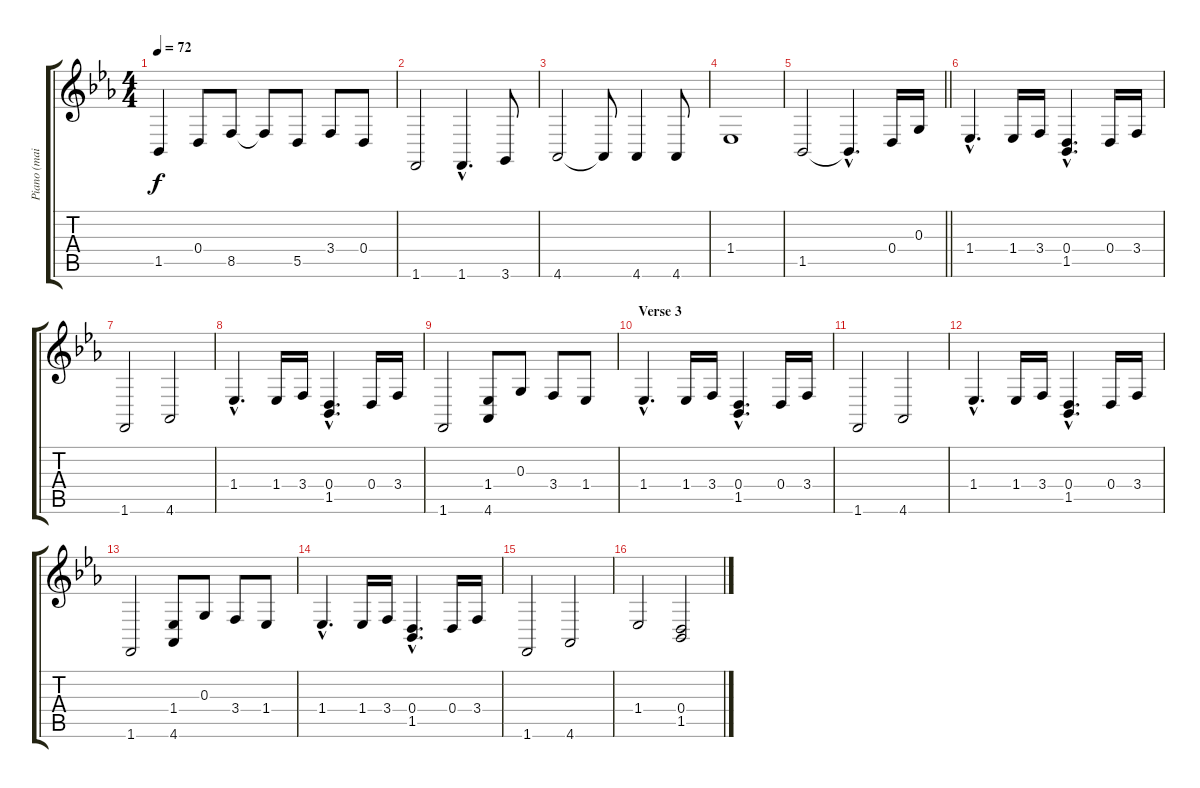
\track ("Piano (main gauche)" "Piano (mai") {instrument acousticgrandpiano}
\staff {score tabs}
\tuning (E4 B3 G3 D3 A2 E2) {hide}
\ts (4 4)
\tempo 72
\clef g2
\ks eb
1.5.4{dy f} 0.4.8 8.5.8 8.5{t}.8 5.5.8 3.4.8 0.4.8 |
1.6.2 1.6{hac}.4{d} 3.6.8 |
4.6.2 4.6{t}.8 4.6.4 4.6.8 |
1.4.1 |
\barLineRight lightlight
1.5.2 1.5{hac t}.4{d} 0.4.16 0.3.16 |
1.4{hac}.4{d} 1.4.16 3.4.16 (0.4{hac} 1.5{hac}).4{d} 0.4.16 3.4.16 |
1.6.2 4.6.2 |
1.4{hac}.4{d} 1.4.16 3.4.16 (0.4{hac} 1.5{hac}).4{d} 0.4.16 3.4.16 |
1.6.2 (1.4 4.6).8 0.3.8 3.4.8 1.4.8 |
\section ("" "Verse 3")
1.4{hac}.4{d} 1.4.16 3.4.16 (0.4{hac} 1.5{hac}).4{d} 0.4.16 3.4.16 |
1.6.2 4.6.2 |
1.4{hac}.4{d} 1.4.16 3.4.16 (0.4{hac} 1.5{hac}).4{d} 0.4.16 3.4.16 |
1.6.2 (1.4 4.6).8 0.3.8 3.4.8 1.4.8 |
1.4{hac}.4{d} 1.4.16 3.4.16 (0.4{hac} 1.5{hac}).4{d} 0.4.16 3.4.16 |
1.6.2 4.6.2 |
1.4.2 (0.4 1.5).2
